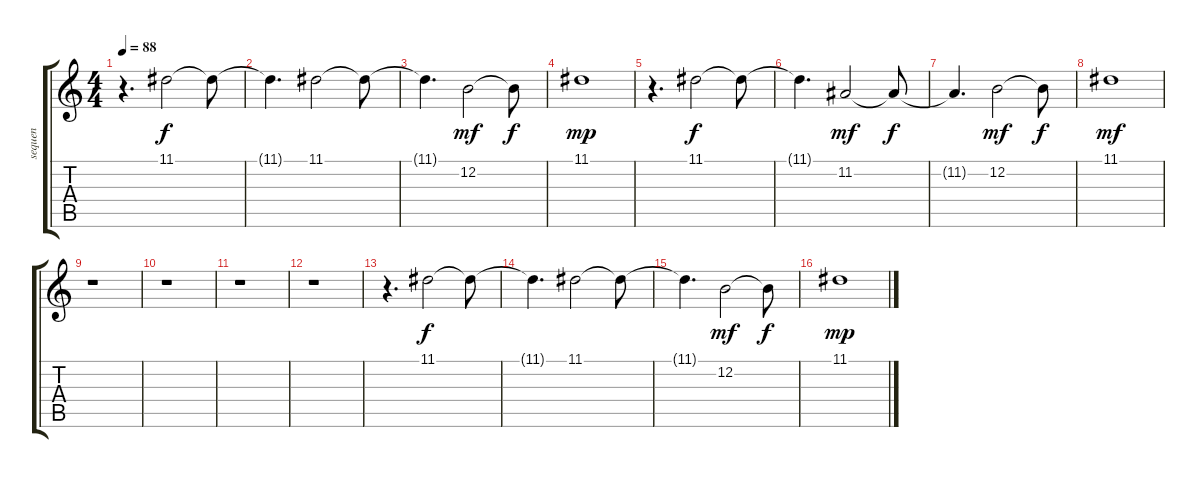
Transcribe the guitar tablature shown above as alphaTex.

\track ("    sequenced by " "    sequen") {instrument vibraphone}
\staff {score tabs}
\tuning (E4 B3 G3 D3 A2 E2) {hide}
\ts (4 4)
\tempo 88
\clef g2
\ks c
r.4{d dy f} 11.1.2{volume 12} 11.1{t}.8 |
11.1{t}.4{d} 11.1.2 11.1{t}.8 |
11.1{t}.4{d} 12.2.2{dy mf balance 9} 12.2{t}.8{dy f} |
11.1.1{dy mp balance 6} |
r.4{d} 11.1.2{dy f} 11.1{t}.8 |
11.1{t}.4{d} 11.2.2{dy mf} 11.2{t}.8{dy f} |
11.2{t}.4{d} 12.2.2{dy mf balance 9} 12.2{t}.8{dy f} |
11.1.1{dy mf balance 6} |
r.1 |
r.1 |
r.1 |
r.1 |
r.4{d} 11.1.2{dy f volume 6} 11.1{t}.8 |
11.1{t}.4{d} 11.1.2 11.1{t}.8 |
11.1{t}.4{d} 12.2.2{dy mf} 12.2{t}.8{dy f} |
11.1.1{dy mp}
